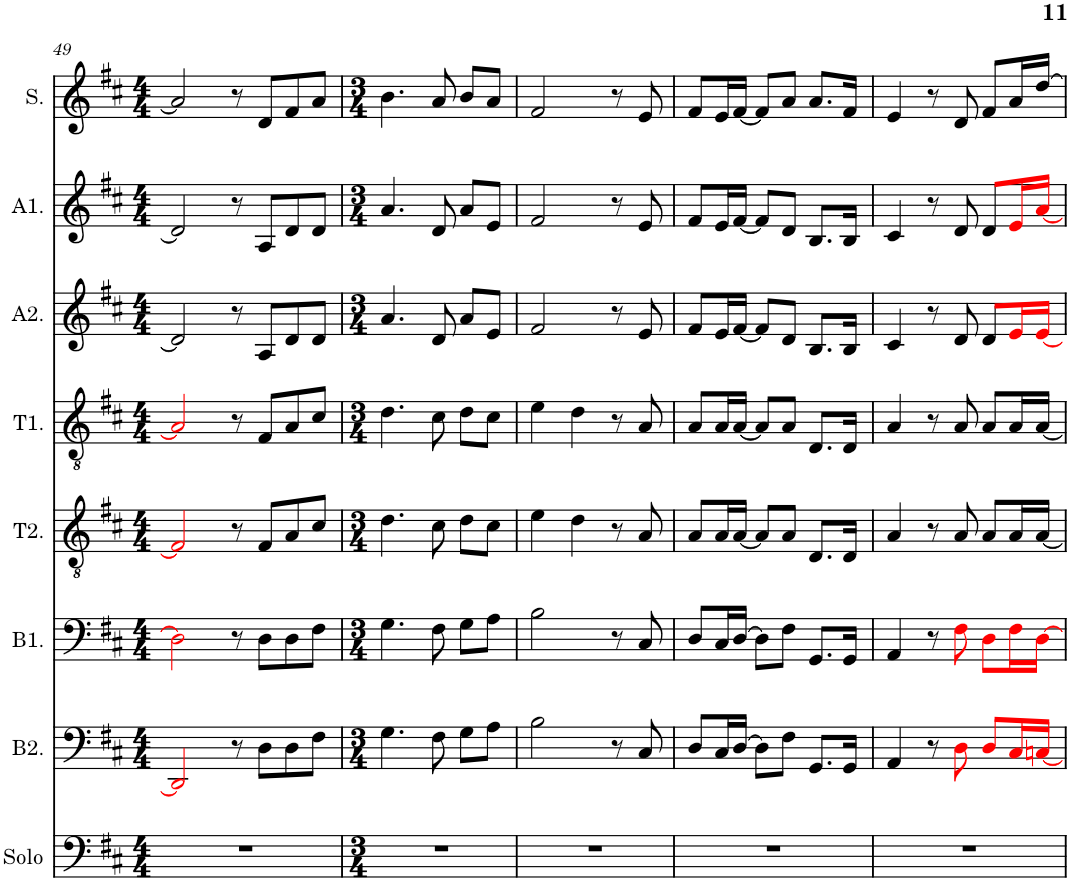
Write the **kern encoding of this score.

**kern	**kern	**kern	**kern	**kern	**kern	**kern	**kern
*part8	*part7	*part6	*part5	*part4	*part3	*part2	*part1
*staff8	*staff7	*staff6	*staff5	*staff4	*staff3	*staff2	*staff1
*I"Solo	*I"Bass 2	*I"Bass 1	*I"Tenor 2	*I"Tenor 1	*I"Alto 2	*I"Alto 1	*I"Soprano
*I'Solo	*I'B2.	*I'B1.	*I'T2.	*I'T1.	*I'A2.	*I'A1.	*I'S.
!!LO:PB:g=z
*clefF4	*clefF4	*clefF4	*clefGv2	*clefGv2	*clefG2	*clefG2	*clefG2
*k[f#c#]	*k[f#c#]	*k[f#c#]	*k[f#c#]	*k[f#c#]	*k[f#c#]	*k[f#c#]	*k[f#c#]
*M4/4	*M4/4	*M4/4	*M4/4	*M4/4	*M4/4	*M4/4	*M4/4
=49	=49	=49	=49	=49	=49	=49	=49
1r	2DDi/]	2Di\]	2F#i/]	2Ai/]	2d/]	2d/]	2a/]
.	8r	8r	8r	8r	8r	8r	8r
.	8D\L	8D\L	8F#/L	8F#/L	8A/L	8A/L	8d/L
.	8D\	8D\	8A/	8A/	8d/	8d/	8f#/
.	8F#\J	8F#\J	8c#/J	8c#/J	8d/J	8d/J	8a/J
=50	=50	=50	=50	=50	=50	=50	=50
*M3/4	*M3/4	*M3/4	*M3/4	*M3/4	*M3/4	*M3/4	*M3/4
2.r	4.G\	4.G\	4.d\	4.d\	4.a/	4.a/	4.b\
.	8F#\	8F#\	8c#\	8c#\	8d/	8d/	8a/
.	8G\L	8G\L	8d\L	8d\L	8a/L	8a/L	8b/L
.	8A\J	8A\J	8c#\J	8c#\J	8e/J	8e/J	8a/J
=51	=51	=51	=51	=51	=51	=51	=51
2.r	2B\	2B\	4e\	4e\	2f#/	2f#/	2f#/
.	.	.	4d\	4d\	.	.	.
.	8r	8r	8r	8r	8r	8r	8r
.	8C#/	8C#/	8A/	8A/	8e/	8e/	8e/
=52	=52	=52	=52	=52	=52	=52	=52
2.r	8D/L	8D/L	8A/L	8A/L	8f#/L	8f#/L	8f#/L
.	16C#/L	16C#/L	16A/L	16A/L	16e/L	16e/L	16e/L
.	[16D/JJ	[16D/JJ	[16A/JJ	[16A/JJ	[16f#/JJ	[16f#/JJ	[16f#/JJ
.	8D\L]	8D\L]	8A/L]	8A/L]	8f#/L]	8f#/L]	8f#/L]
.	8F#\J	8F#\J	8A/J	8A/J	8d/J	8d/J	8a/J
.	8.GG/L	8.GG/L	8.D/L	8.D/L	8.B/L	8.B/L	8.a/L
.	16GG/Jk	16GG/Jk	16D/Jk	16D/Jk	16B/Jk	16B/Jk	16f#/Jk
=53	=53	=53	=53	=53	=53	=53	=53
2.r	4AA/	4AA/	4A/	4A/	4c#/	4c#/	4e/
.	8r	8r	8r	8r	8r	8r	8r
.	8Di\	8F#i\	8A/	8A/	8d/	8d/	8d/
.	8Di/L	8Di\L	8A/L	8A/L	8d/L	8d/L	8f#/L
.	16C#i/L	16F#i\L	16A/L	16A/L	16ei/L	16ei/L	16a/L
.	[16Cni/JJ	[16Di\JJ	[16A/JJ	[16A/JJ	[16ei/JJ	[16ai/JJ	[16dd/JJ
=	=	=	=	=	=	=	=
*-	*-	*-	*-	*-	*-	*-	*-
